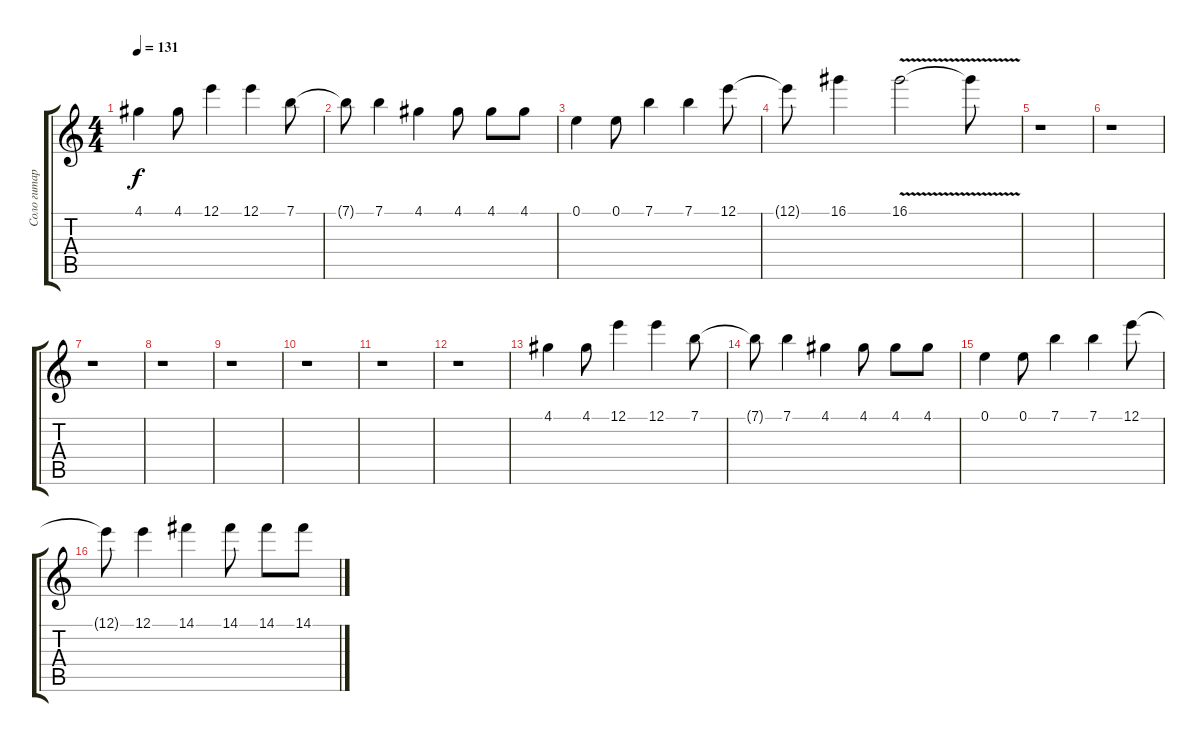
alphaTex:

\track ("Соло гитара - дисторшн" "Соло гитар") {instrument distortionguitar}
\staff {score tabs}
\tuning (E4 B3 G3 D3 A2 E2) {hide}
\ts (4 4)
\tempo 131
\clef g2
\ks c
4.1.4{dy f} 4.1.8 12.1.4 12.1.4 7.1.8 |
7.1{t}.8 7.1.4 4.1.4 4.1.8 4.1.8 4.1.8 |
0.1.4 0.1.8 7.1.4 7.1.4 12.1.8 |
12.1{t}.8 16.1.4 16.1{v}.2 16.1{t}.8 |
r.1 |
r.1 |
r.1 |
r.1 |
r.1 |
r.1 |
r.1 |
r.1 |
4.1.4 4.1.8 12.1.4 12.1.4 7.1.8 |
7.1{t}.8 7.1.4 4.1.4 4.1.8 4.1.8 4.1.8 |
0.1.4 0.1.8 7.1.4 7.1.4 12.1.8 |
12.1{t}.8 12.1.4 14.1.4 14.1.8 14.1.8 14.1.8
